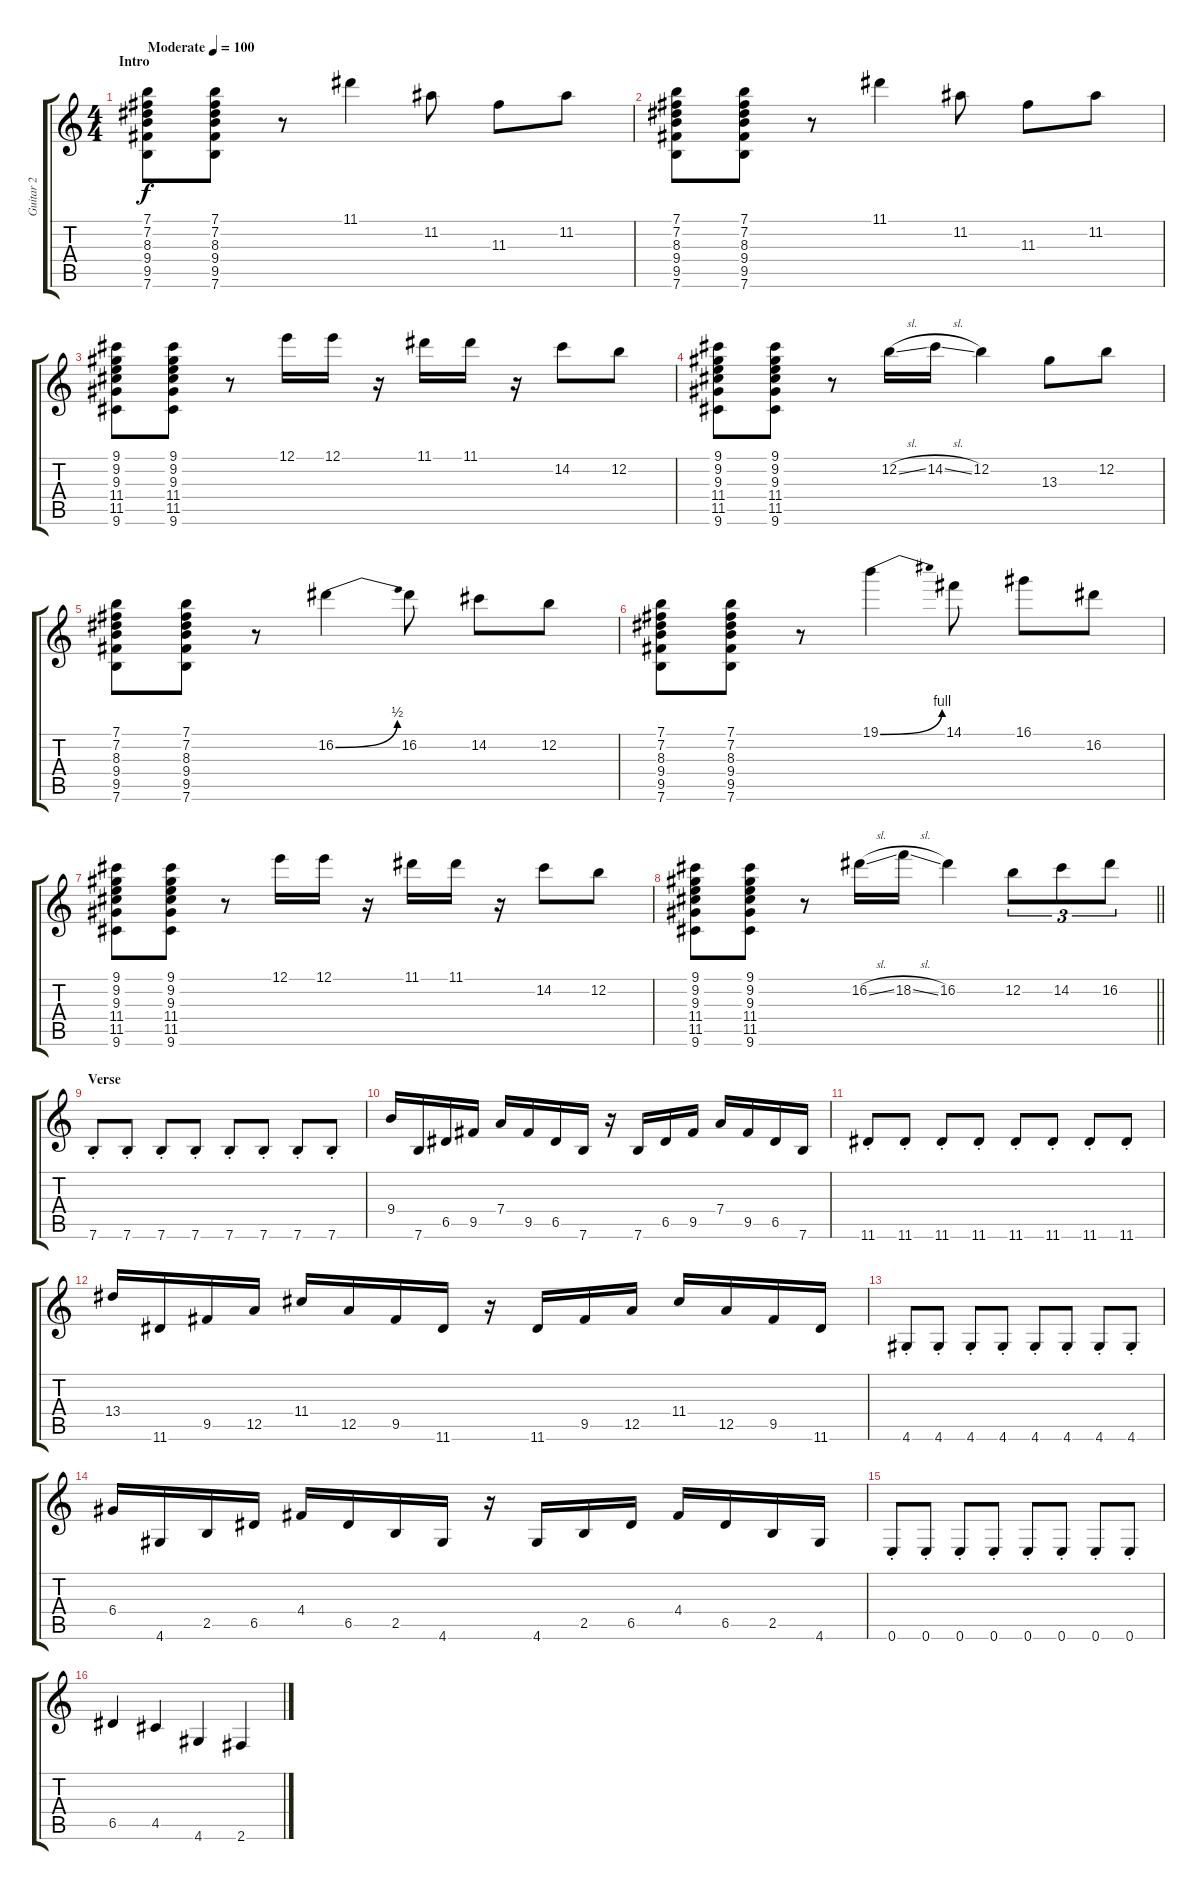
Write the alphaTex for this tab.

\track ("Guitar 2" "Guitar 2") {instrument distortionguitar}
\staff {score tabs}
\tuning (E4 B3 G3 D3 A2 E2) {hide}
\ts (4 4)
\section ("" "Intro")
\tempo (100 "Moderate")
\clef g2
\ks c
(7.1 7.2 8.3 9.4 9.5 7.6).8{dy f instrument distortionguitar} (7.1 7.2 8.3 9.4 9.5 7.6).8 r.8 11.1.4 11.2.8 11.3.8 11.2.8 |
(7.1 7.2 8.3 9.4 9.5 7.6).8 (7.1 7.2 8.3 9.4 9.5 7.6).8 r.8 11.1.4 11.2.8 11.3.8 11.2.8 |
(9.1 9.2 9.3 11.4 11.5 9.6).8 (9.1 9.2 9.3 11.4 11.5 9.6).8 r.8 12.1.16 12.1.16 r.16 11.1.16 11.1.16 r.16 14.2.8 12.2.8 |
(9.1 9.2 9.3 11.4 11.5 9.6).8 (9.1 9.2 9.3 11.4 11.5 9.6).8 r.8 12.2{sl}.16 14.2{sl}.16 12.2.4 13.3.8 12.2.8 |
(7.1 7.2 8.3 9.4 9.5 7.6).8 (7.1 7.2 8.3 9.4 9.5 7.6).8 r.8 16.2{be (bend 0 0 60 2)}.4 16.2.8 14.2.8 12.2.8 |
(7.1 7.2 8.3 9.4 9.5 7.6).8 (7.1 7.2 8.3 9.4 9.5 7.6).8 r.8 19.1{be (bend 0 0 60 4)}.4 14.1.8 16.1.8 16.2.8 |
(9.1 9.2 9.3 11.4 11.5 9.6).8 (9.1 9.2 9.3 11.4 11.5 9.6).8 r.8 12.1.16 12.1.16 r.16 11.1.16 11.1.16 r.16 14.2.8 12.2.8 |
\barLineRight lightlight
(9.1 9.2 9.3 11.4 11.5 9.6).8 (9.1 9.2 9.3 11.4 11.5 9.6).8 r.8 16.2{sl}.16 18.2{sl}.16 16.2.4 12.2.8{tu (3 2)} 14.2.8{tu (3 2)} 16.2.8{tu (3 2)} |
\section ("" "Verse")
7.6{st}.8 7.6{st}.8 7.6{st}.8 7.6{st}.8 7.6{st}.8 7.6{st}.8 7.6{st}.8 7.6{st}.8 |
9.4.16 7.6.16 6.5.16 9.5.16 7.4.16 9.5.16 6.5.16 7.6.16 r.16 7.6.16 6.5.16 9.5.16 7.4.16 9.5.16 6.5.16 7.6.16 |
11.6{st}.8 11.6{st}.8 11.6{st}.8 11.6{st}.8 11.6{st}.8 11.6{st}.8 11.6{st}.8 11.6{st}.8 |
13.4.16 11.6.16 9.5.16 12.5.16 11.4.16 12.5.16 9.5.16 11.6.16 r.16 11.6.16 9.5.16 12.5.16 11.4.16 12.5.16 9.5.16 11.6.16 |
4.6{st}.8 4.6{st}.8 4.6{st}.8 4.6{st}.8 4.6{st}.8 4.6{st}.8 4.6{st}.8 4.6{st}.8 |
6.4.16 4.6.16 2.5.16 6.5.16 4.4.16 6.5.16 2.5.16 4.6.16 r.16 4.6.16 2.5.16 6.5.16 4.4.16 6.5.16 2.5.16 4.6.16 |
0.6{st}.8 0.6{st}.8 0.6{st}.8 0.6{st}.8 0.6{st}.8 0.6{st}.8 0.6{st}.8 0.6{st}.8 |
6.5.4 4.5.4 4.6.4 2.6.4
